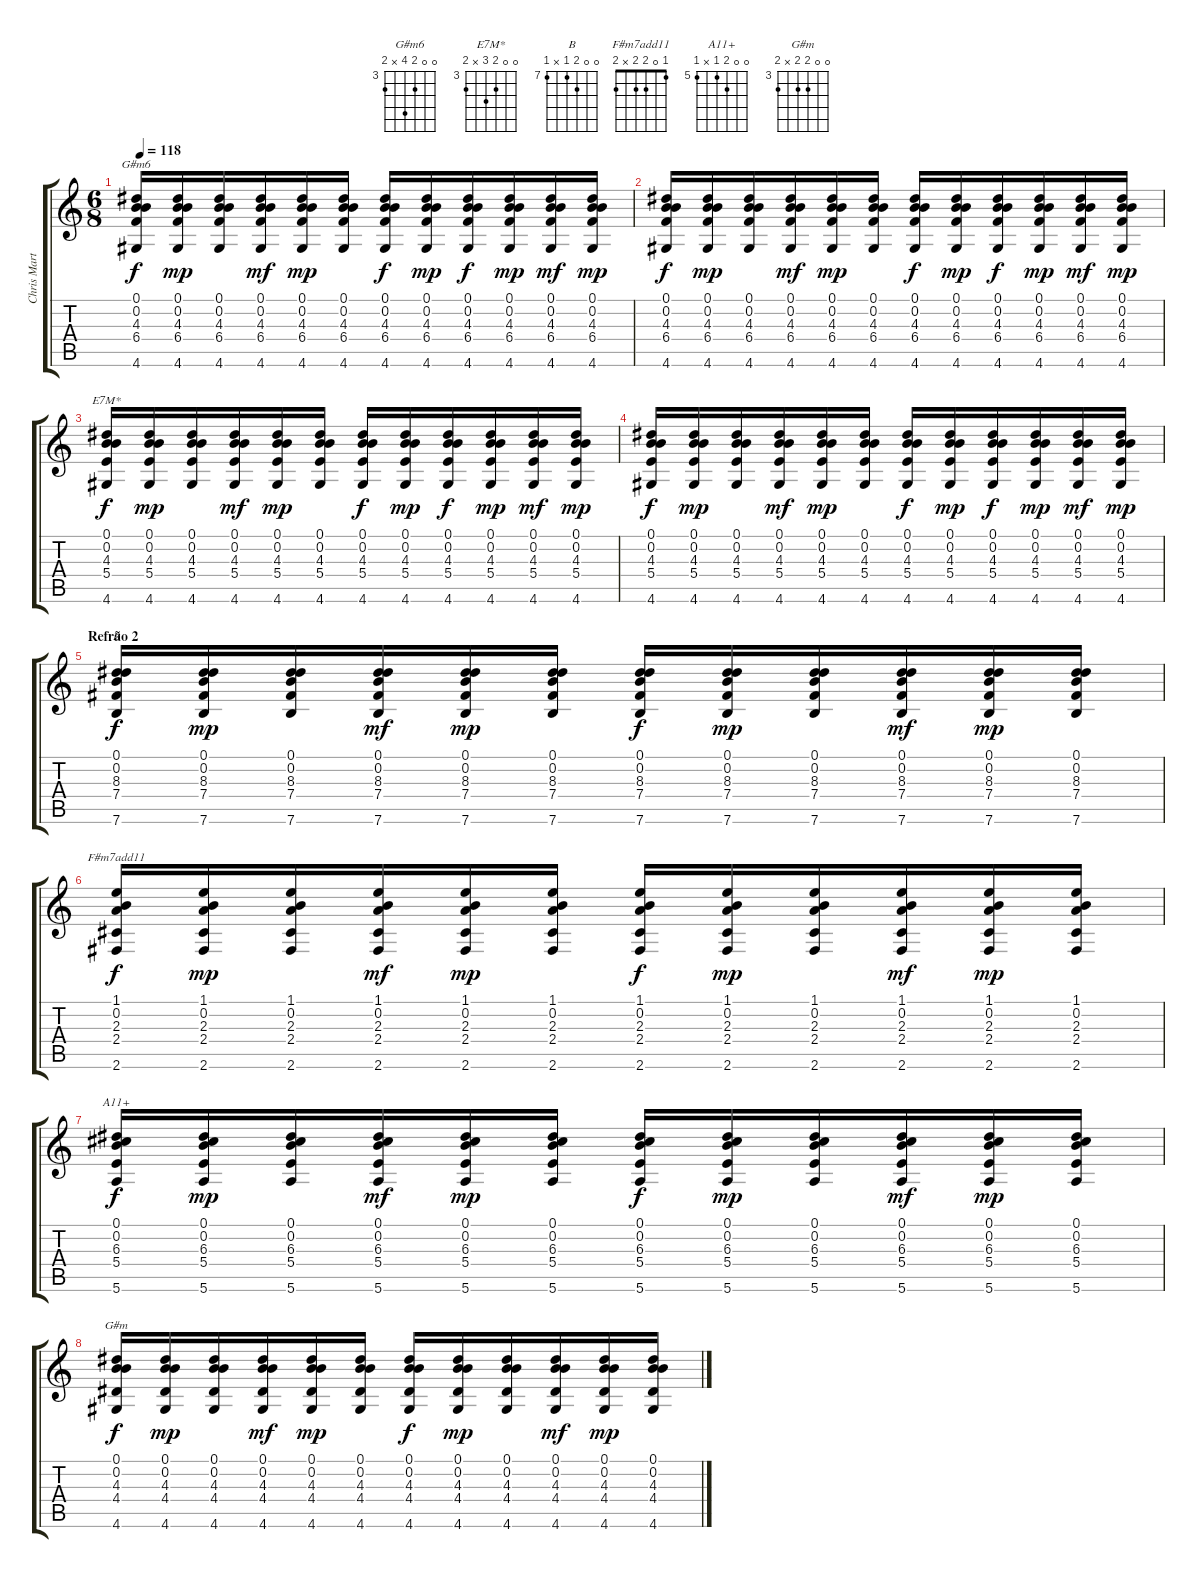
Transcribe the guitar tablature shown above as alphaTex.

\track ("Chris Martin (violão folk)" "Chris Mart") {instrument acousticguitarsteel}
\staff {score tabs}
\tuning (Eb4 B3 G3 B2 A2 E2) {hide}
\chord ("G#m6" 0 0 4 6 x 4) {firstfret 3}
\chord ("E7M*" 0 0 4 5 x 4) {firstfret 3}
\chord ("B" 0 0 8 7 x 7) {firstfret 7}
\chord ("F#m7add11" 1 0 2 2 x 2)
\chord ("A11+" 0 0 6 5 x 5) {firstfret 5}
\chord ("G#m" 0 0 4 4 x 4) {firstfret 3}
\ts (6 8)
\tempo 118
\clef g2
\ks c
(0.1 0.2 4.3 6.4 4.6).16{ch "G#m6" dy f} (0.1 0.2 4.3 6.4 4.6).16{dy mp} (0.1 0.2 4.3 6.4 4.6).16 (0.1 0.2 4.3 6.4 4.6).16{dy mf} (0.1 0.2 4.3 6.4 4.6).16{dy mp} (0.1 0.2 4.3 6.4 4.6).16 (0.1 0.2 4.3 6.4 4.6).16{dy f} (0.1 0.2 4.3 6.4 4.6).16{dy mp} (0.1 0.2 4.3 6.4 4.6).16{dy f} (0.1 0.2 4.3 6.4 4.6).16{dy mp} (0.1 0.2 4.3 6.4 4.6).16{dy mf} (0.1 0.2 4.3 6.4 4.6).16{dy mp} |
(0.1 0.2 4.3 6.4 4.6).16{dy f} (0.1 0.2 4.3 6.4 4.6).16{dy mp} (0.1 0.2 4.3 6.4 4.6).16 (0.1 0.2 4.3 6.4 4.6).16{dy mf} (0.1 0.2 4.3 6.4 4.6).16{dy mp} (0.1 0.2 4.3 6.4 4.6).16 (0.1 0.2 4.3 6.4 4.6).16{dy f} (0.1 0.2 4.3 6.4 4.6).16{dy mp} (0.1 0.2 4.3 6.4 4.6).16{dy f} (0.1 0.2 4.3 6.4 4.6).16{dy mp} (0.1 0.2 4.3 6.4 4.6).16{dy mf} (0.1 0.2 4.3 6.4 4.6).16{dy mp} |
(0.1 0.2 4.3 5.4 4.6).16{ch "E7M*" dy f} (0.1 0.2 4.3 5.4 4.6).16{dy mp} (0.1 0.2 4.3 5.4 4.6).16 (0.1 0.2 4.3 5.4 4.6).16{dy mf} (0.1 0.2 4.3 5.4 4.6).16{dy mp} (0.1 0.2 4.3 5.4 4.6).16 (0.1 0.2 4.3 5.4 4.6).16{dy f} (0.1 0.2 4.3 5.4 4.6).16{dy mp} (0.1 0.2 4.3 5.4 4.6).16{dy f} (0.1 0.2 4.3 5.4 4.6).16{dy mp} (0.1 0.2 4.3 5.4 4.6).16{dy mf} (0.1 0.2 4.3 5.4 4.6).16{dy mp} |
(0.1 0.2 4.3 5.4 4.6).16{dy f} (0.1 0.2 4.3 5.4 4.6).16{dy mp} (0.1 0.2 4.3 5.4 4.6).16 (0.1 0.2 4.3 5.4 4.6).16{dy mf} (0.1 0.2 4.3 5.4 4.6).16{dy mp} (0.1 0.2 4.3 5.4 4.6).16 (0.1 0.2 4.3 5.4 4.6).16{dy f} (0.1 0.2 4.3 5.4 4.6).16{dy mp} (0.1 0.2 4.3 5.4 4.6).16{dy f} (0.1 0.2 4.3 5.4 4.6).16{dy mp} (0.1 0.2 4.3 5.4 4.6).16{dy mf} (0.1 0.2 4.3 5.4 4.6).16{dy mp} |
\section ("" "Refrão 2")
(0.1 0.2 8.3 7.4 7.6).16{ch "B" dy f} (0.1 0.2 8.3 7.4 7.6).16{dy mp} (0.1 0.2 8.3 7.4 7.6).16 (0.1 0.2 8.3 7.4 7.6).16{dy mf} (0.1 0.2 8.3 7.4 7.6).16{dy mp} (0.1 0.2 8.3 7.4 7.6).16 (0.1 0.2 8.3 7.4 7.6).16{dy f} (0.1 0.2 8.3 7.4 7.6).16{dy mp} (0.1 0.2 8.3 7.4 7.6).16 (0.1 0.2 8.3 7.4 7.6).16{dy mf} (0.1 0.2 8.3 7.4 7.6).16{dy mp} (0.1 0.2 8.3 7.4 7.6).16 |
(1.1 0.2 2.3 2.4 2.6).16{ch "F#m7add11" dy f} (1.1 0.2 2.3 2.4 2.6).16{dy mp} (1.1 0.2 2.3 2.4 2.6).16 (1.1 0.2 2.3 2.4 2.6).16{dy mf} (1.1 0.2 2.3 2.4 2.6).16{dy mp} (1.1 0.2 2.3 2.4 2.6).16 (1.1 0.2 2.3 2.4 2.6).16{dy f} (1.1 0.2 2.3 2.4 2.6).16{dy mp} (1.1 0.2 2.3 2.4 2.6).16 (1.1 0.2 2.3 2.4 2.6).16{dy mf} (1.1 0.2 2.3 2.4 2.6).16{dy mp} (1.1 0.2 2.3 2.4 2.6).16 |
(0.1 0.2 6.3 5.4 5.6).16{ch "A11+" dy f} (0.1 0.2 6.3 5.4 5.6).16{dy mp} (0.1 0.2 6.3 5.4 5.6).16 (0.1 0.2 6.3 5.4 5.6).16{dy mf} (0.1 0.2 6.3 5.4 5.6).16{dy mp} (0.1 0.2 6.3 5.4 5.6).16 (0.1 0.2 6.3 5.4 5.6).16{dy f} (0.1 0.2 6.3 5.4 5.6).16{dy mp} (0.1 0.2 6.3 5.4 5.6).16 (0.1 0.2 6.3 5.4 5.6).16{dy mf} (0.1 0.2 6.3 5.4 5.6).16{dy mp} (0.1 0.2 6.3 5.4 5.6).16 |
(0.1 0.2 4.3 4.4 4.6).16{ch "G#m" dy f} (0.1 0.2 4.3 4.4 4.6).16{dy mp} (0.1 0.2 4.3 4.4 4.6).16 (0.1 0.2 4.3 4.4 4.6).16{dy mf} (0.1 0.2 4.3 4.4 4.6).16{dy mp} (0.1 0.2 4.3 4.4 4.6).16 (0.1 0.2 4.3 4.4 4.6).16{dy f} (0.1 0.2 4.3 4.4 4.6).16{dy mp} (0.1 0.2 4.3 4.4 4.6).16 (0.1 0.2 4.3 4.4 4.6).16{dy mf} (0.1 0.2 4.3 4.4 4.6).16{dy mp} (0.1 0.2 4.3 4.4 4.6).16
